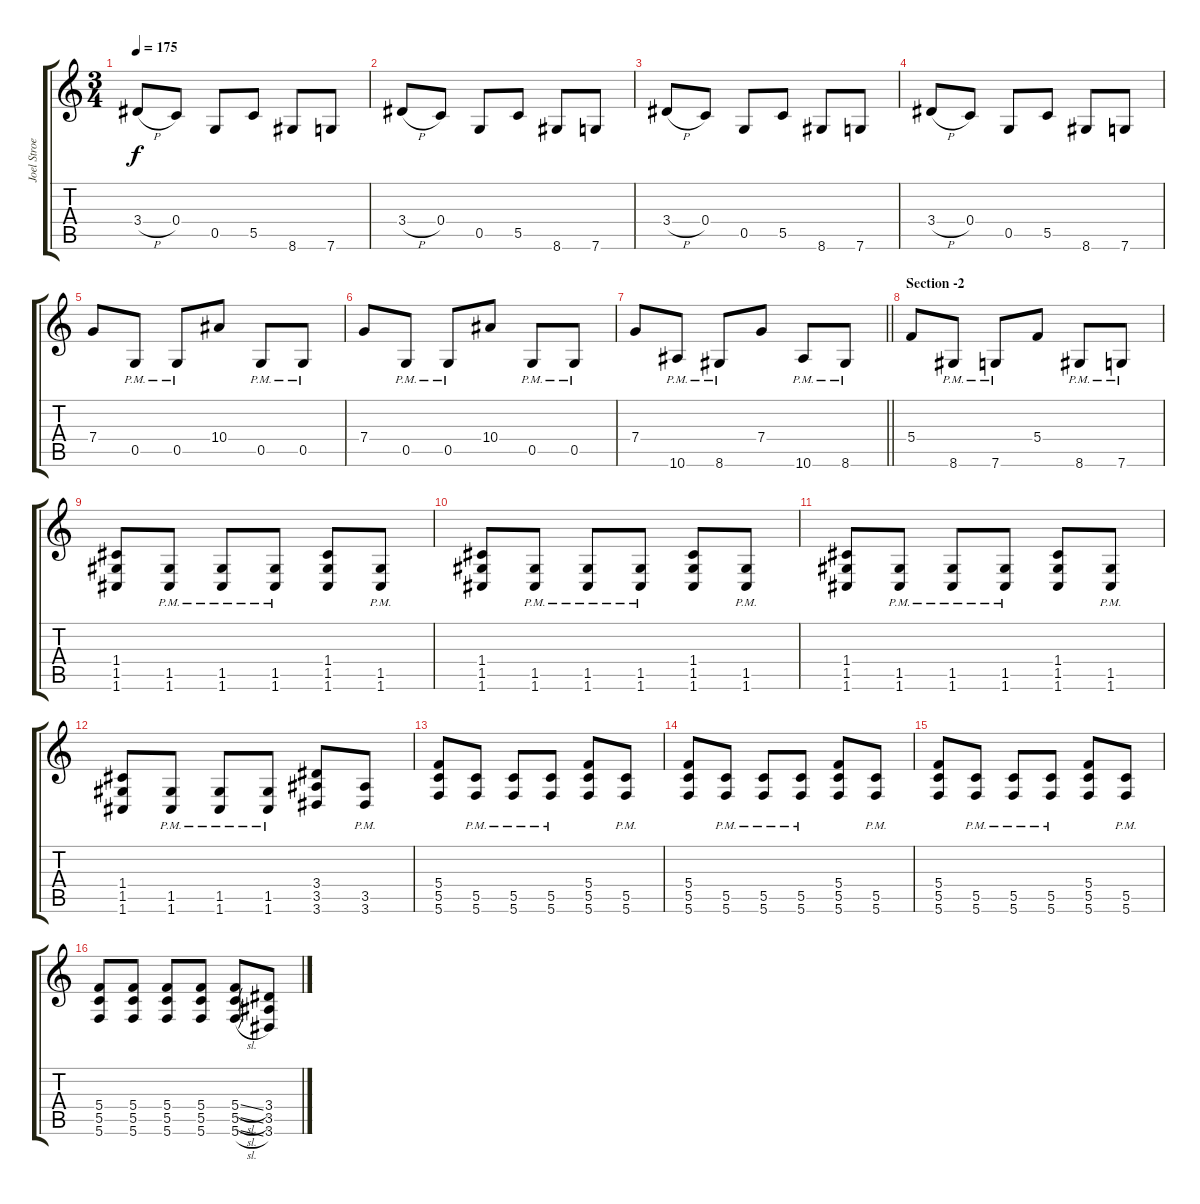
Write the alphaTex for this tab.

\track ("Joel Stroetzel" "Joel Stroe") {instrument distortionguitar}
\staff {score tabs}
\tuning (D4 A3 F3 C3 G2 C2) {hide}
\ts (3 4)
\tempo 175
\clef g2
\ks c
3.4{h}.8{dy f} 0.4.8 0.5.8 5.5.8 8.6.8 7.6.8 |
3.4{h}.8 0.4.8 0.5.8 5.5.8 8.6.8 7.6.8 |
3.4{h}.8 0.4.8 0.5.8 5.5.8 8.6.8 7.6.8 |
3.4{h}.8 0.4.8 0.5.8 5.5.8 8.6.8 7.6.8 |
7.4.8 0.5{pm}.8 0.5{pm}.8 10.4.8 0.5{pm}.8 0.5{pm}.8 |
7.4.8 0.5{pm}.8 0.5{pm}.8 10.4.8 0.5{pm}.8 0.5{pm}.8 |
\barLineRight lightlight
7.4.8 10.6{pm}.8 8.6{pm}.8 7.4.8 10.6{pm}.8 8.6{pm}.8 |
\section ("" "Section -2")
5.4.8 8.6{pm}.8 7.6{pm}.8 5.4.8 8.6{pm}.8 7.6{pm}.8 |
(1.4 1.5 1.6).8 (1.5{pm} 1.6{pm}).8 (1.5{pm} 1.6{pm}).8 (1.5{pm} 1.6{pm}).8 (1.4 1.5 1.6).8 (1.5{pm} 1.6{pm}).8 |
(1.4 1.5 1.6).8 (1.5{pm} 1.6{pm}).8 (1.5{pm} 1.6{pm}).8 (1.5{pm} 1.6{pm}).8 (1.4 1.5 1.6).8 (1.5{pm} 1.6{pm}).8 |
(1.4 1.5 1.6).8 (1.5{pm} 1.6{pm}).8 (1.5{pm} 1.6{pm}).8 (1.5{pm} 1.6{pm}).8 (1.4 1.5 1.6).8 (1.5{pm} 1.6{pm}).8 |
(1.4 1.5 1.6).8 (1.5{pm} 1.6{pm}).8 (1.5{pm} 1.6{pm}).8 (1.5{pm} 1.6{pm}).8 (3.4 3.5 3.6).8 (3.5{pm} 3.6{pm}).8 |
(5.4 5.5 5.6).8 (5.5{pm} 5.6{pm}).8 (5.5{pm} 5.6{pm}).8 (5.5{pm} 5.6{pm}).8 (5.4 5.5 5.6).8 (5.5{pm} 5.6{pm}).8 |
(5.4 5.5 5.6).8 (5.5{pm} 5.6{pm}).8 (5.5{pm} 5.6{pm}).8 (5.5{pm} 5.6{pm}).8 (5.4 5.5 5.6).8 (5.5{pm} 5.6{pm}).8 |
(5.4 5.5 5.6).8 (5.5{pm} 5.6{pm}).8 (5.5{pm} 5.6{pm}).8 (5.5{pm} 5.6{pm}).8 (5.4 5.5 5.6).8 (5.5{pm} 5.6{pm}).8 |
(5.4 5.5 5.6).8 (5.4 5.5 5.6).8 (5.4 5.5 5.6).8 (5.4 5.5 5.6).8 (5.4{sl} 5.5{sl} 5.6{sl}).8 (3.4 3.5 3.6).8
